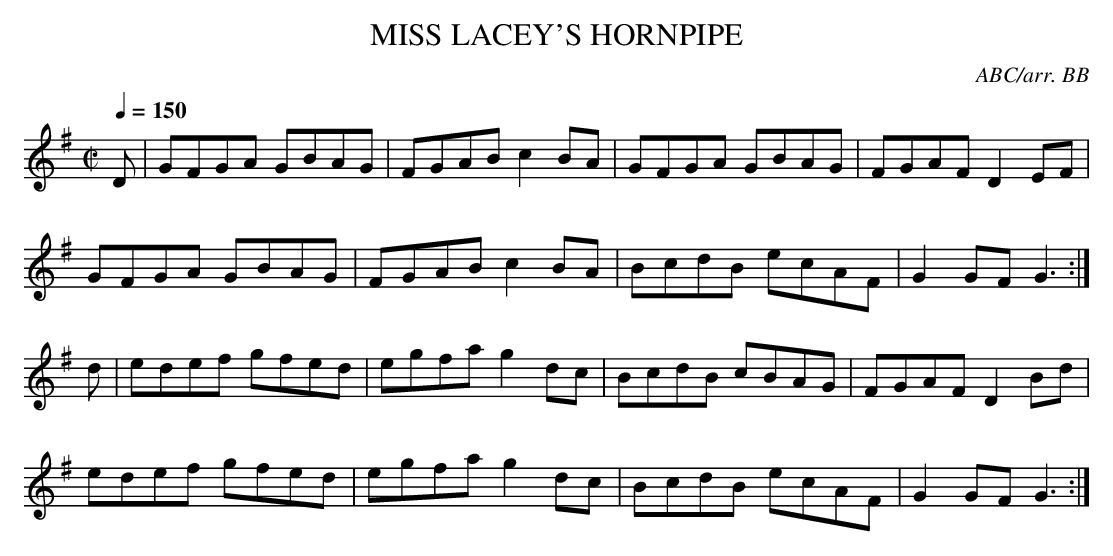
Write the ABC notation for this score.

X:1
T:MISS LACEY'S HORNPIPE
C:ABC/arr. BB
Q:1/4=150
L:1/18
M:C|
K:G
D|GFGA GBAG|FGAB c2BA|GFGA GBAG|FGAF D2EF|
GFGA GBAG|FGAB c2BA|BcdB ecAF|G2GF G3:|
d|edef gfed|egfa g2dc|BcdB cBAG|FGAF D2Bd|
edef gfed|egfa g2dc|BcdB ecAF|G2GF G3:|
